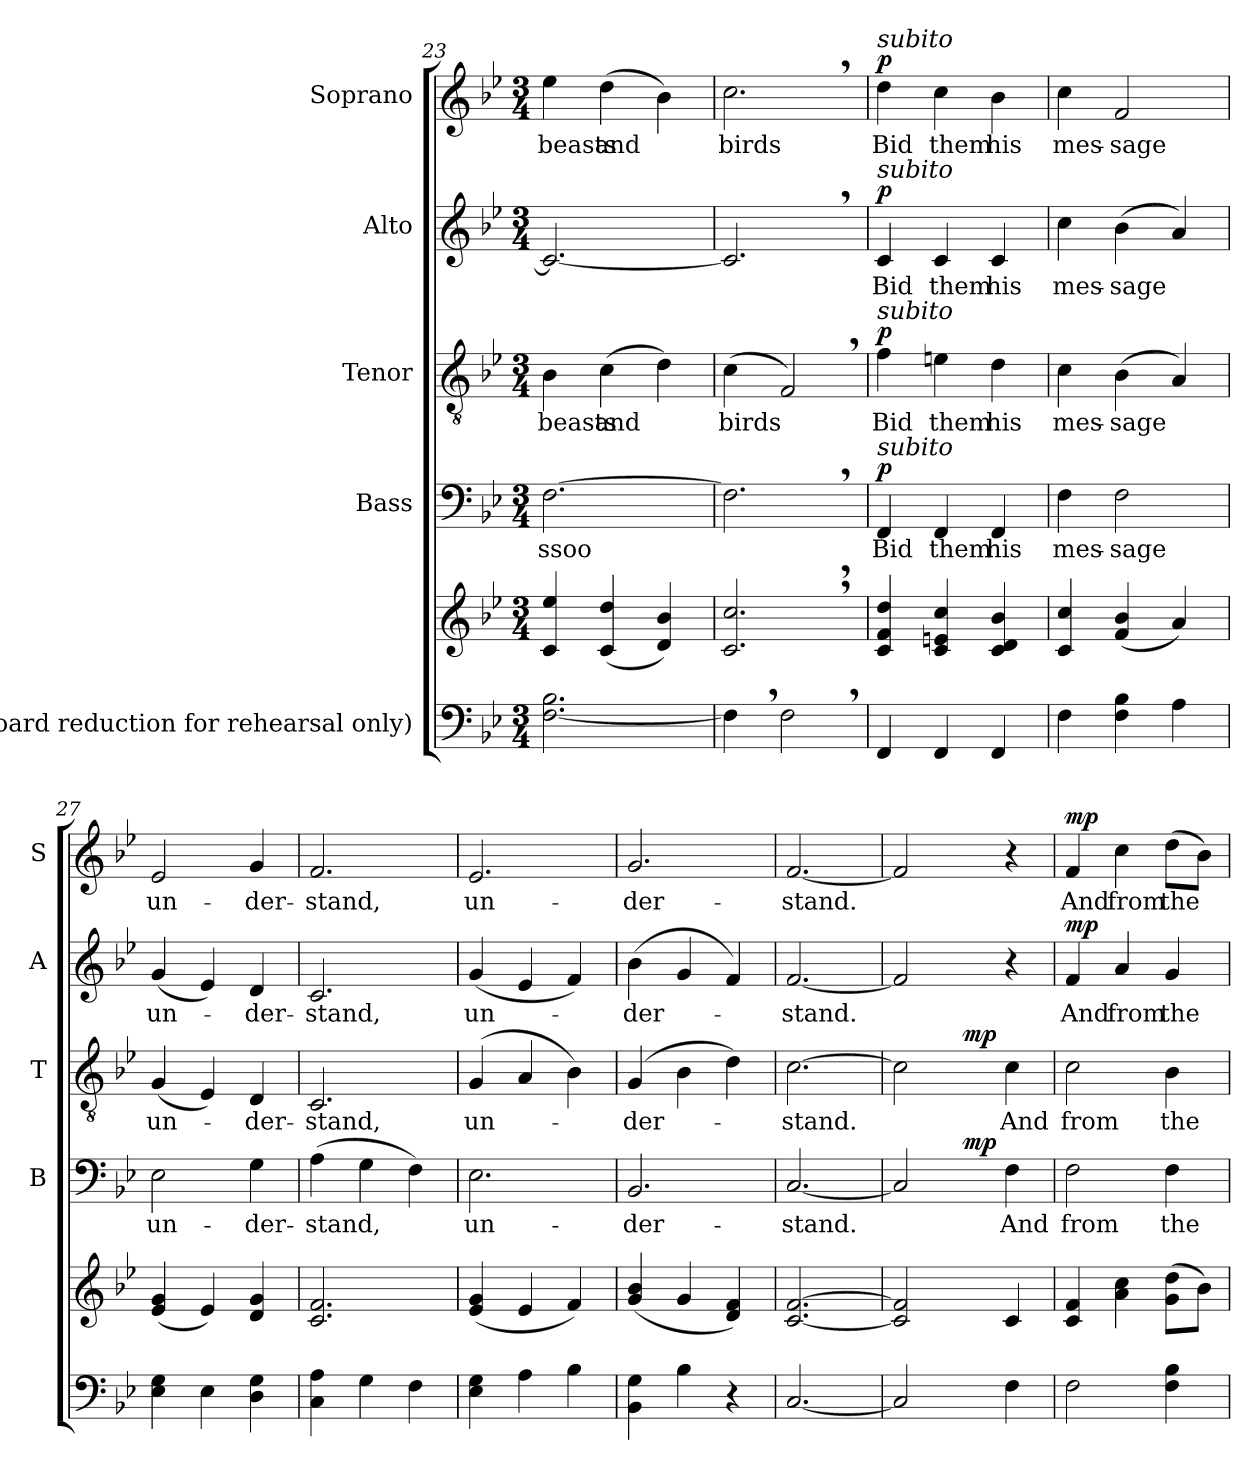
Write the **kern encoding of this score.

**kern	**kern	**kern	**text	**dynam	**kern	**text	**dynam	**kern	**text	**dynam	**kern	**text	**dynam
*part5	*part5	*part4	*part4	*part4	*part3	*part3	*part3	*part2	*part2	*part2	*part1	*part1	*part1
*staff6	*staff5	*staff4	*staff4	*staff4	*staff3	*staff3	*staff3	*staff2	*staff2	*staff2	*staff1	*staff1	*staff1
*I"(keyboard reduction for rehearsal only)	*	*I"Bass	*	*	*I"Tenor	*	*	*I"Alto	*	*	*I"Soprano	*	*
*	*	*I'B	*	*	*I'T	*	*	*I'A	*	*	*I'S	*	*
*clefF4	*clefG2	*clefF4	*	*	*clefGv2	*	*	*clefG2	*	*	*clefG2	*	*
*k[b-e-]	*k[b-e-]	*k[b-e-]	*	*	*k[b-e-]	*	*	*k[b-e-]	*	*	*k[b-e-]	*	*
*B-:	*B-:	*B-:	*	*	*B-:	*	*	*B-:	*	*	*B-:	*	*
*M3/4	*M3/4	*M3/4	*	*	*M3/4	*	*	*M3/4	*	*	*M3/4	*	*
=23	=23	=23	=23	=23	=23	=23	=23	=23	=23	=23	=23	=23	=23
!	!	!	!LO:LY:b	!	!	!	!	!	!	!	!	!	!
!	!	!	!	!	!	!LO:LY:b	!	!	!	!	!	!	!
!	!	!	!	!	!	!	!	!	!	!	!	!LO:LY:b	!
[2.F\ 2.B-\	4c/ 4ee-/	[2.F\	ssoo	.	4B-\	beasts	.	2.c/_	.	.	4ee-\	beasts	.
!	!	!	!	!	!	!LO:LY:b	!	!	!	!	!	!	!
!	!	!	!	!	!	!	!	!	!	!	!	!LO:LY:b	!
.	(<4c/ 4dd/	.	.	.	(>4c\	and	.	.	.	.	(>4dd\	and	.
.	4d/ 4b-/)	.	.	.	4d\)	.	.	.	.	.	4b-\)	.	.
=24	=24	=24	=24	=24	=24	=24	=24	=24	=24	=24	=24	=24	=24
!	!	!	!	!	!	!LO:LY:b	!	!	!	!	!	!	!
!	!	!	!	!	!	!	!	!	!	!	!	!LO:LY:b	!
4F,>\]	2.c/,> 2.cc/,>	2.F,>\]	.	.	(>4c\	birds	.	2.c,>/]	.	.	2.cc,>\	birds	.
2F,>\	.	.	.	.	2F,>/)	.	.	.	.	.	.	.	.
=25	=25	=25	=25	=25	=25	=25	=25	=25	=25	=25	=25	=25	=25
!	!	!	!LO:LY:b	!	!	!	!	!	!	!	!	!	!
!	!	!	!	!	!	!LO:LY:b	!	!	!	!	!	!	!
!	!	!	!	!	!	!	!	!	!LO:LY:b	!	!	!	!
!	!	!	!	!	!	!	!	!	!	!	!LO:TX:a:i:t=subito	!	!
!	!	!	!	!	!	!	!	!LO:TX:a:i:t=subito	!	!	!	!	!
!	!	!	!	!	!LO:TX:a:i:t=subito	!	!	!	!	!	!	!	!
!	!	!LO:TX:a:i:t=subito	!	!	!	!	!	!	!	!	!	!	!
!	!	!	!	!LO:DY:a	!	!	!LO:DY:a	!	!	!LO:DY:a	!	!LO:LY:b	!LO:DY:a
4FF/	4c/ 4f/ 4dd/	4FF/	Bid	p	4f\	Bid	p	4c/	Bid	p	4dd\	Bid	p
!	!	!	!LO:LY:b	!	!	!	!	!	!	!	!	!	!
!	!	!	!	!	!	!LO:LY:b	!	!	!	!	!	!	!
!	!	!	!	!	!	!	!	!	!LO:LY:b	!	!	!	!
!	!	!	!	!	!	!	!	!	!	!	!	!LO:LY:b	!
4FF/	4c/ 4en/ 4cc/	4FF/	them	.	4en\	them	.	4c/	them	.	4cc\	them	.
!	!	!	!LO:LY:b	!	!	!	!	!	!	!	!	!	!
!	!	!	!	!	!	!LO:LY:b	!	!	!	!	!	!	!
!	!	!	!	!	!	!	!	!	!LO:LY:b	!	!	!	!
!	!	!	!	!	!	!	!	!	!	!	!	!LO:LY:b	!
4FF/	4c/ 4d/ 4b-/	4FF/	his	.	4d\	his	.	4c/	his	.	4b-\	his	.
=26	=26	=26	=26	=26	=26	=26	=26	=26	=26	=26	=26	=26	=26
!	!	!	!LO:LY:b	!	!	!	!	!	!	!	!	!	!
!	!	!	!	!	!	!LO:LY:b	!	!	!	!	!	!	!
!	!	!	!	!	!	!	!	!	!LO:LY:b	!	!	!	!
!	!	!	!	!	!	!	!	!	!	!	!	!LO:LY:b	!
4F\	4c/ 4cc/	4F\	mes-	.	4c\	mes-	.	4cc\	mes-	.	4cc\	mes-	.
!	!	!	!LO:LY:b	!	!	!	!	!	!	!	!	!	!
!	!	!	!	!	!	!LO:LY:b	!	!	!	!	!	!	!
!	!	!	!	!	!	!	!	!	!LO:LY:b	!	!	!	!
!	!	!	!	!	!	!	!	!	!	!	!	!LO:LY:b	!
4F\ 4B-\	(<4f/ 4b-/	2F\	-sage	.	(>4B-\	-sage	.	(>4b-\	-sage	.	2f/	-sage	.
4A\	4a/)	.	.	.	4A/)	.	.	4a/)	.	.	.	.	.
=27	=27	=27	=27	=27	=27	=27	=27	=27	=27	=27	=27	=27	=27
!	!	!	!LO:LY:b	!	!	!	!	!	!	!	!	!	!
!	!	!	!	!	!	!LO:LY:b	!	!	!	!	!	!	!
!	!	!	!	!	!	!	!	!	!LO:LY:b	!	!	!	!
!	!	!	!	!	!	!	!	!	!	!	!	!LO:LY:b	!
4E-\ 4G\	(4e-/ 4g/	2E-\	un-	.	(4G/	un-	.	(4g/	un-	.	2e-/	un-	.
4E-\	4e-/)	.	.	.	4E-/)	.	.	4e-/)	.	.	.	.	.
!	!	!	!LO:LY:b	!	!	!	!	!	!	!	!	!	!
!	!	!	!	!	!	!LO:LY:b	!	!	!	!	!	!	!
!	!	!	!	!	!	!	!	!	!LO:LY:b	!	!	!	!
!	!	!	!	!	!	!	!	!	!	!	!	!LO:LY:b	!
4D\ 4G\	4d/ 4g/	4G\	-der-	.	4D/	-der-	.	4d/	-der-	.	4g/	-der-	.
=28	=28	=28	=28	=28	=28	=28	=28	=28	=28	=28	=28	=28	=28
!	!	!	!LO:LY:b	!	!	!	!	!	!	!	!	!	!
!	!	!	!	!	!	!LO:LY:b	!	!	!	!	!	!	!
!	!	!	!	!	!	!	!	!	!LO:LY:b	!	!	!	!
!	!	!	!	!	!	!	!	!	!	!	!	!LO:LY:b	!
4C\ 4A\	2.c/ 2.f/	(>4A\	-stand,	.	2.C/	-stand,	.	2.c/	-stand,	.	2.f/	-stand,	.
4G\	.	4G\	.	.	.	.	.	.	.	.	.	.	.
4F\	.	4F\)	.	.	.	.	.	.	.	.	.	.	.
=29	=29	=29	=29	=29	=29	=29	=29	=29	=29	=29	=29	=29	=29
!	!	!	!LO:LY:b	!	!	!	!	!	!	!	!	!	!
!	!	!	!	!	!	!LO:LY:b	!	!	!	!	!	!	!
!	!	!	!	!	!	!	!	!	!LO:LY:b	!	!	!	!
!	!	!	!	!	!	!	!	!	!	!	!	!LO:LY:b	!
4E-\ 4G\	(4e-/ 4g/	2.E-\	un-	.	(>4G/	un-	.	(4g/	un-	.	2.e-/	un-	.
4A\	4e-/	.	.	.	4A/	.	.	4e-/	.	.	.	.	.
4B-\	4f/)	.	.	.	4B-\)	.	.	4f/)	.	.	.	.	.
=30	=30	=30	=30	=30	=30	=30	=30	=30	=30	=30	=30	=30	=30
!	!	!	!LO:LY:b	!	!	!	!	!	!	!	!	!	!
!	!	!	!	!	!	!LO:LY:b	!	!	!	!	!	!	!
!	!	!	!	!	!	!	!	!	!LO:LY:b	!	!	!	!
!	!	!	!	!	!	!	!	!	!	!	!	!LO:LY:b	!
4BB-\ 4G\	(<4g/ 4b-/	2.BB-/	-der-	.	(4G/	-der-	.	(>4b-\	-der-	.	2.g/	-der-	.
4B-\	4g/	.	.	.	4B-\	.	.	4g/	.	.	.	.	.
4r	4d/ 4f/)	.	.	.	4d\)	.	.	4f/)	.	.	.	.	.
!!LO:LB:g=z
=31	=31	=31	=31	=31	=31	=31	=31	=31	=31	=31	=31	=31	=31
!	!	!	!LO:LY:b	!	!	!	!	!	!	!	!	!	!
!	!	!	!	!	!	!LO:LY:b	!	!	!	!	!	!	!
!	!	!	!	!	!	!	!	!	!LO:LY:b	!	!	!	!
!	!	!	!	!	!	!	!	!	!	!	!	!LO:LY:b	!
[2.C/	[2.c/ [2.f/	[2.C/	-stand.	.	[2.c\	-stand.	.	[2.f/	-stand.	.	[2.f/	-stand.	.
=32	=32	=32	=32	=32	=32	=32	=32	=32	=32	=32	=32	=32	=32
*	*	*^	*	*	*^	*	*	*	*	*	*	*	*
2C/]	2c/] 2f/]	2C/]	4ryy	.	.	2c\]	4ryy	.	.	2f/]	.	.	2f/]	.	.
.	.	.	16ryy	.	.	.	16ryy	.	.	.	.	.	.	.	.
!	!	!	!	!	!LO:DY:a	!	!	!	!LO:DY:a	!	!	!	!	!	!
.	.	.	4..ryy	.	mp	.	4..ryy	.	mp	.	.	.	.	.	.
!	!	!	!	!LO:LY:b	!	!	!	!	!	!	!	!	!	!	!
!	!	!	!	!	!	!	!	!LO:LY:b	!	!	!	!	!	!	!
4F\	4c/	4F\	.	And	.	4c\	.	And	.	4r	.	.	4r	.	.
*	*	*v	*v	*	*	*	*	*	*	*	*	*	*	*	*
*	*	*	*	*	*v	*v	*	*	*	*	*	*	*	*
=33	=33	=33	=33	=33	=33	=33	=33	=33	=33	=33	=33	=33	=33
*	*	*^	*	*	*^	*	*	*	*	*	*	*	*
!	!	!	!	!LO:LY:b	!	!	!	!	!	!	!	!	!	!	!
*	*	*v	*v	*	*	*	*	*	*	*	*	*	*	*	*
*	*	*	*	*	*v	*v	*	*	*	*	*	*	*	*
*	*	*^	*	*	*^	*	*	*	*	*	*	*	*
!	!	!	!	!	!	!	!	!LO:LY:b	!	!	!	!	!	!	!
*	*	*v	*v	*	*	*	*	*	*	*	*	*	*	*	*
*	*	*	*	*	*v	*v	*	*	*	*	*	*	*	*
*	*	*^	*	*	*^	*	*	*	*	*	*	*	*
!	!	!	!	!	!	!	!	!	!	!	!LO:LY:b	!	!	!	!
*	*	*v	*v	*	*	*	*	*	*	*	*	*	*	*	*
*	*	*	*	*	*v	*v	*	*	*	*	*	*	*	*
*	*	*^	*	*	*^	*	*	*	*	*	*	*	*
!	!	!	!	!	!	!	!	!	!	!	!	!LO:DY:a	!	!LO:LY:b	!LO:DY:a
*	*	*v	*v	*	*	*	*	*	*	*	*	*	*	*	*
*	*	*	*	*	*v	*v	*	*	*	*	*	*	*	*
2F\	4c/ 4f/	2F\	from	.	2c\	from	.	4f/	And	mp	4f/	And	mp
!	!	!	!	!	!	!	!	!	!LO:LY:b	!	!	!	!
!	!	!	!	!	!	!	!	!	!	!	!	!LO:LY:b	!
.	4a\ 4cc\	.	.	.	.	.	.	4a/	from	.	4cc\	from	.
!	!	!	!LO:LY:b	!	!	!	!	!	!	!	!	!	!
!	!	!	!	!	!	!LO:LY:b	!	!	!	!	!	!	!
!	!	!	!	!	!	!	!	!	!LO:LY:b	!	!	!	!
!	!	!	!	!	!	!	!	!	!	!	!	!LO:LY:b	!
4F\ 4B-\	(>8g\ 8dd\L	4F\	the	.	4B-\	the	.	4g/	the	.	(>8dd\L	the	.
.	8b-\J)	.	.	.	.	.	.	.	.	.	8b-\J)	.	.
=	=	=	=	=	=	=	=	=	=	=	=	=	=
*-	*-	*-	*-	*-	*-	*-	*-	*-	*-	*-	*-	*-	*-
